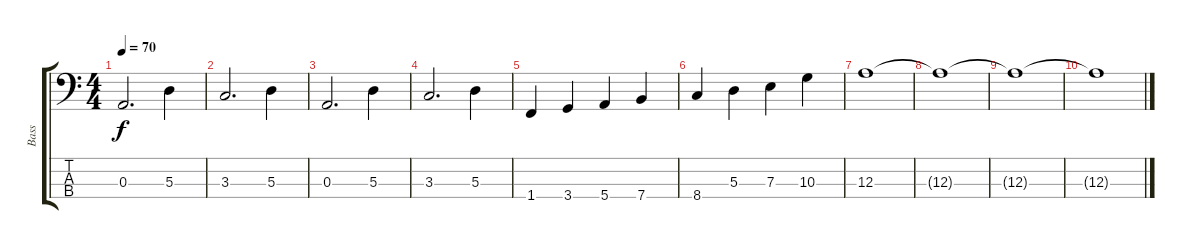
\track ("Bass" "Bass") {instrument electricbassfinger}
\staff {score tabs}
\tuning (G2 D2 A1 E1) {hide}
\ts (4 4)
\tempo 70
\clef f4
\ks c
0.3.2{d dy f} 5.3.4 |
3.3.2{d} 5.3.4 |
0.3.2{d} 5.3.4 |
3.3.2{d} 5.3.4 |
1.4.4 3.4.4 5.4.4 7.4.4 |
8.4.4 5.3.4 7.3.4 10.3.4 |
12.3.1 |
12.3{t}.1 |
12.3{t}.1 |
12.3{t}.1
